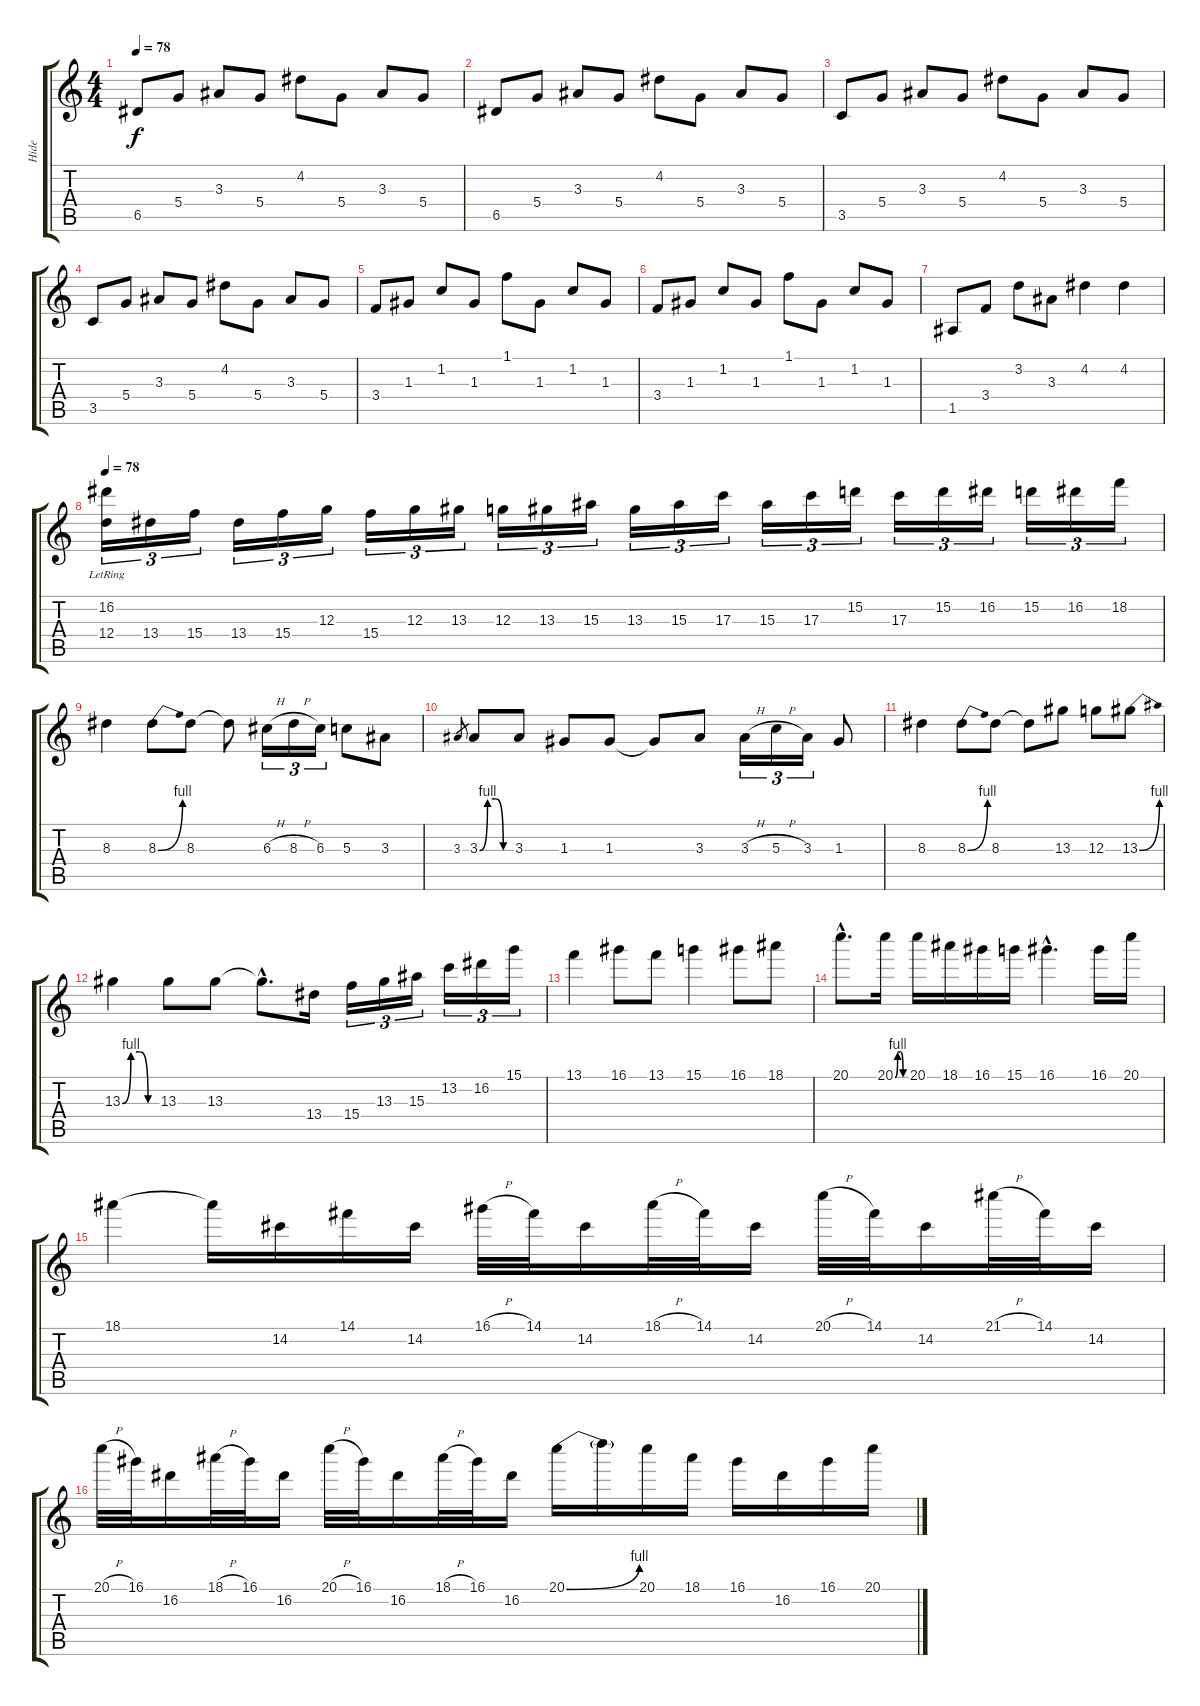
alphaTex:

\track ("Hide" "Hide") {instrument distortionguitar}
\staff {score tabs}
\tuning (E4 B3 G3 D3 A2 E2) {hide}
\ts (4 4)
\tempo 78
\clef g2
\ks c
6.5.8{dy f} 5.4.8 3.3.8 5.4.8 4.2.8 5.4.8 3.3.8 5.4.8 |
6.5.8 5.4.8 3.3.8 5.4.8 4.2.8 5.4.8 3.3.8 5.4.8 |
3.5.8 5.4.8 3.3.8 5.4.8 4.2.8 5.4.8 3.3.8 5.4.8 |
3.5.8 5.4.8 3.3.8 5.4.8 4.2.8 5.4.8 3.3.8 5.4.8 |
3.4.8 1.3.8 1.2.8 1.3.8 1.1.8 1.3.8 1.2.8 1.3.8 |
3.4.8 1.3.8 1.2.8 1.3.8 1.1.8 1.3.8 1.2.8 1.3.8 |
1.5.8 3.4.8 3.2.8 3.3.8 4.2.4 4.2.4 |
\tempo 78
(16.2{lr} 12.4).16{tu (3 2) volume 16 balance 8 instrument overdrivenguitar} 13.4.16{tu (3 2)} 15.4.16{tu (3 2)} 13.4.16{tu (3 2)} 15.4.16{tu (3 2)} 12.3.16{tu (3 2)} 15.4.16{tu (3 2)} 12.3.16{tu (3 2)} 13.3.16{tu (3 2)} 12.3.16{tu (3 2)} 13.3.16{tu (3 2)} 15.3.16{tu (3 2)} 13.3.16{tu (3 2)} 15.3.16{tu (3 2)} 17.3.16{tu (3 2)} 15.3.16{tu (3 2)} 17.3.16{tu (3 2)} 15.2.16{tu (3 2)} 17.3.16{tu (3 2)} 15.2.16{tu (3 2)} 16.2.16{tu (3 2)} 15.2.16{tu (3 2)} 16.2.16{tu (3 2)} 18.2.16{tu (3 2)} |
8.3.4 8.3{be (bend 0 0 60 4)}.8 8.3.8 8.3{t}.8 6.3{h}.16{tu (3 2)} 8.3{h}.16{tu (3 2)} 6.3.16{tu (3 2)} 5.3.8 3.3.8 |
3.3.8{gr} 3.3{be (custom 0 0 15 4 30 4 45 0 60 0)}.8 3.3.8 1.3.8 1.3.8 1.3{t}.8 3.3.8 3.3{h}.16{tu (3 2)} 5.3{h}.16{tu (3 2)} 3.3.16{tu (3 2)} 1.3.8 |
8.3.4 8.3{be (bend 0 0 60 4)}.8 8.3.8 8.3{t}.8 13.3.8 12.3.8 13.3{be (bend 0 0 60 4)}.8 |
13.3{be (custom 0 0 15 4 30 4 45 0 60 0)}.4 13.3.8 13.3.8 13.3{hac t}.8{d} 13.4.16 15.4.16{tu (3 2)} 13.3.16{tu (3 2)} 15.3.16{tu (3 2)} 13.2.16{tu (3 2)} 16.2.16{tu (3 2)} 15.1.16{tu (3 2)} |
13.1.4 16.1.8 13.1.8 15.1.4 16.1.8 18.1.8 |
20.1{hac}.8{d} 20.1{be (custom 0 0 15 4 30 4 45 0 60 0)}.16 20.1.16 18.1.16 16.1.16 15.1.16 16.1{hac}.4{d} 16.1.16 20.1.16 |
18.1.4 18.1{t}.16 14.2.16 14.1.16 14.2.16 16.1{h}.32 14.1.32 14.2.16 18.1{h}.32 14.1.32 14.2.16 20.1{h}.32 14.1.32 14.2.16 21.1{h}.32 14.1.32 14.2.16 |
20.1{h}.32 16.1.32 16.2.16 18.1{h}.32 16.1.32 16.2.16 20.1{h}.32 16.1.32 16.2.16 18.1{h}.32 16.1.32 16.2.16 20.1{be (bend 0 0 60 4)}.16 20.1{t}.16 20.1.16 18.1.16 16.1.16 16.2.16 16.1.16 20.1.16
